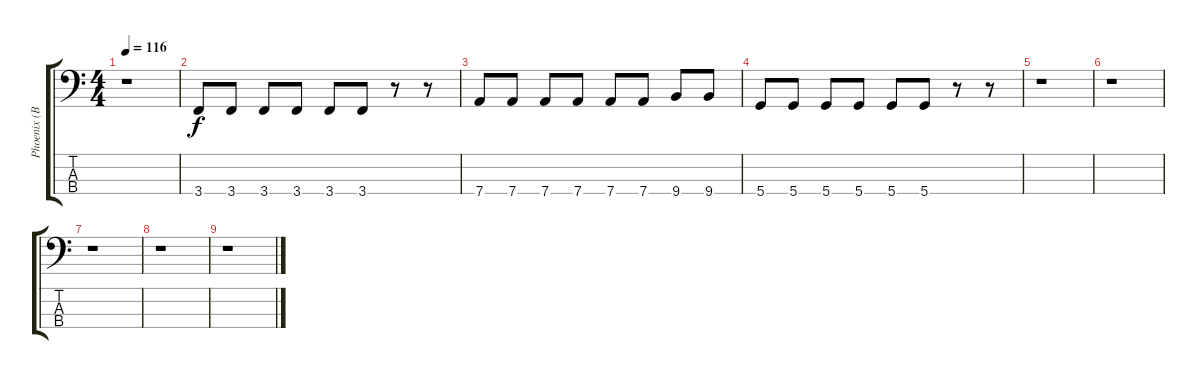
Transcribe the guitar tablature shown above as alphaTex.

\track ("Phoenix (Bass)" "Phoenix (B") {instrument electricbasspick}
\staff {score tabs}
\tuning (G2 D2 A1 D1) {hide}
\ts (4 4)
\tempo 116
\clef f4
\ks c
r.1{dy f} |
3.4.8 3.4.8 3.4.8 3.4.8 3.4.8 3.4.8 r.8 r.8 |
7.4.8 7.4.8 7.4.8 7.4.8 7.4.8 7.4.8 9.4.8 9.4.8 |
5.4.8 5.4.8 5.4.8 5.4.8 5.4.8 5.4.8 r.8 r.8 |
r.1 |
r.1 |
r.1 |
r.1 |
r.1
